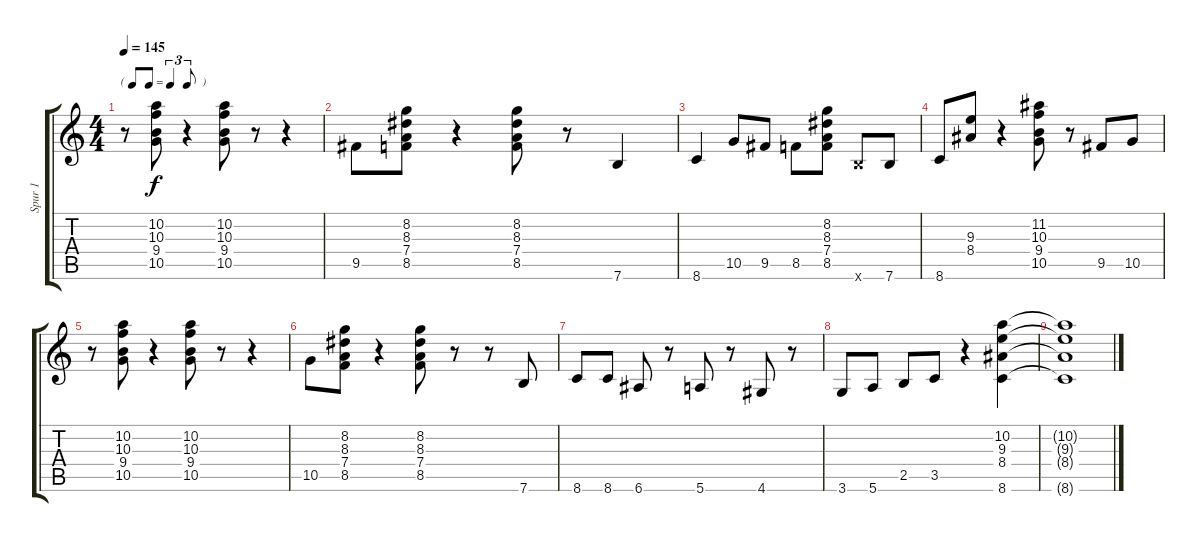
\track ("Spur 1" "Spur 1") {mute instrument acousticguitarsteel}
\staff {score tabs}
\tuning (E4 B3 G3 D3 A2 E2) {hide}
\ts (4 4)
\tf triplet8th
\tempo 145
\clef g2
\ks c
r.8{dy f} (10.2 10.3 9.4 10.5).8 r.4 (10.2 10.3 9.4 10.5).8 r.8 r.4 |
9.5.8 (8.2 8.3 7.4 8.5).8 r.4 (8.2 8.3 7.4 8.5).8 r.8 7.6.4 |
8.6.4 10.5.8 9.5.8 8.5.8 (8.2 8.3 7.4 8.5).8 7.6{x}.8 7.6.8 |
8.6.8 (9.3 8.4).8 r.4 (11.2 10.3 9.4 10.5).8 r.8 9.5.8 10.5.8 |
r.8 (10.2 10.3 9.4 10.5).8 r.4 (10.2 10.3 9.4 10.5).8 r.8 r.4 |
10.5.8 (8.2 8.3 7.4 8.5).8 r.4 (8.2 8.3 7.4 8.5).8 r.8 r.8 7.6.8 |
8.6.8 8.6.8 6.6.8 r.8 5.6.8 r.8 4.6.8 r.8 |
3.6.8 5.6.8 2.5.8 3.5.8 r.4 (10.2 9.3 8.4 8.6).4 |
(10.2{t} 9.3{t} 8.4{t} 8.6{t}).1
